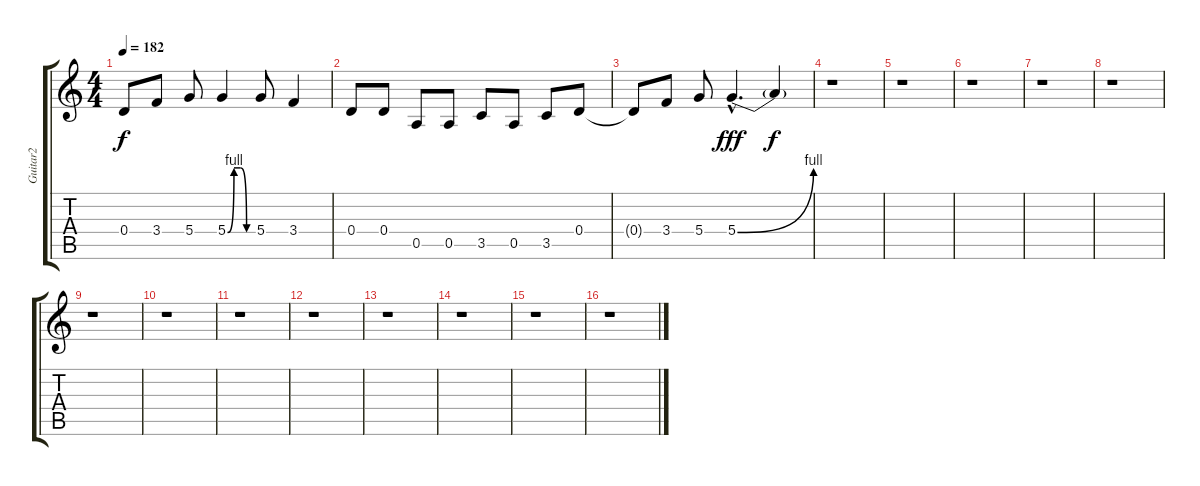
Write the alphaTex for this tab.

\track ("Guitar2" "Guitar2") {instrument overdrivenguitar}
\staff {score tabs}
\tuning (E4 B3 G3 D3 A2 E2) {hide}
\ts (4 4)
\tempo 182
\clef g2
\ks c
0.4{t}.8{dy f} 3.4.8 5.4.8 5.4{be (custom 0 0 15 4 30 4 45 0 60 0)}.4 5.4.8 3.4.4 |
0.4.8 0.4.8 0.5.8 0.5.8 3.5.8 0.5.8 3.5.8 0.4.8 |
0.4{t}.8 3.4.8 5.4.8 5.4{be (bend 0 0 60 4) hac}.4{d dy fff} 5.4{t}.4{dy f} |
r.1 |
r.1 |
r.1 |
r.1 |
r.1 |
r.1 |
r.1 |
r.1 |
r.1 |
r.1 |
r.1 |
r.1 |
r.1
